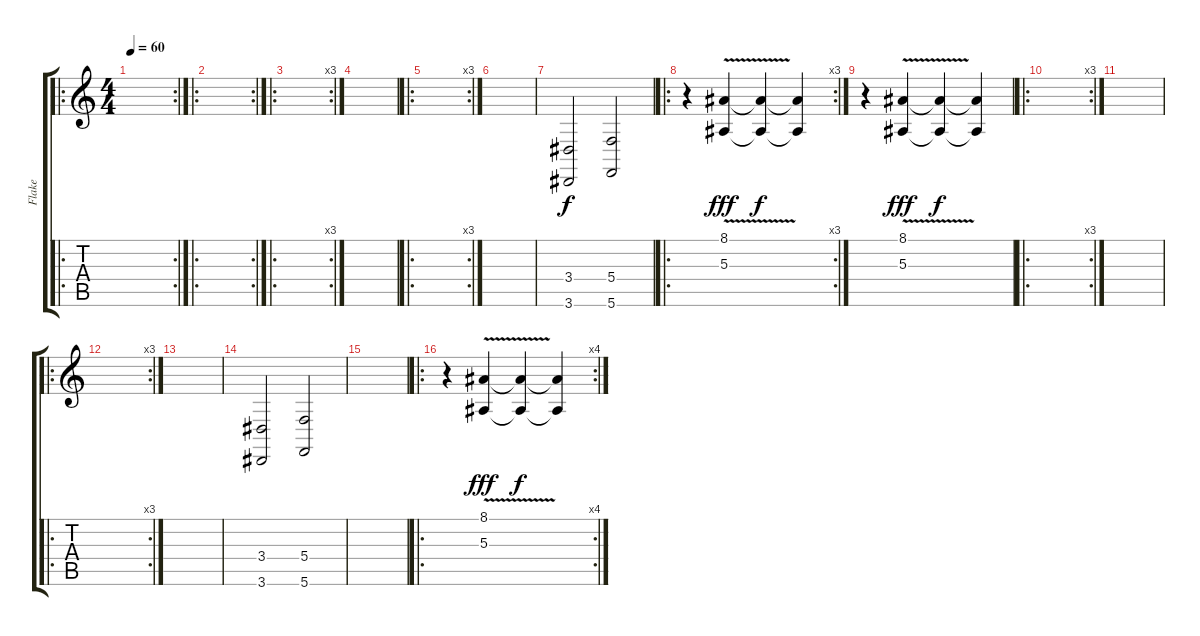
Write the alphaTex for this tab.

\track ("Flake" "Flake") {instrument synthvoice}
\staff {score tabs}
\tuning (D4 A3 F3 C3 G2 C2) {hide}
\ro
\rc 2
\ts (4 4)
\tempo 60
\clef g2
\ks c
|
\ro
\rc 2
|
\ro
\rc 3
|
|
\ro
\rc 3
|
|
(3.4 3.6).2 (5.4 5.6).2 |
\ro
\rc 3
r.4 (8.1{v} 5.3{v}).4{dy fff volume 7 instrument choiraahs} (8.1{t} 5.3{t}).4{dy f} (8.1{t} 5.3{t}).4 |
r.4 (8.1{v} 5.3{v}).4{dy fff volume 7 instrument choiraahs} (8.1{t} 5.3{t}).4{dy f} (8.1{t} 5.3{t}).4 |
\ro
\rc 3
|
|
\ro
\rc 3
|
|
(3.4 3.6).2 (5.4 5.6).2 |
|
\ro
\rc 4
r.4 (8.1{v} 5.3{v}).4{dy fff volume 7 instrument choiraahs} (8.1{t} 5.3{t}).4{dy f} (8.1{t} 5.3{t}).4
